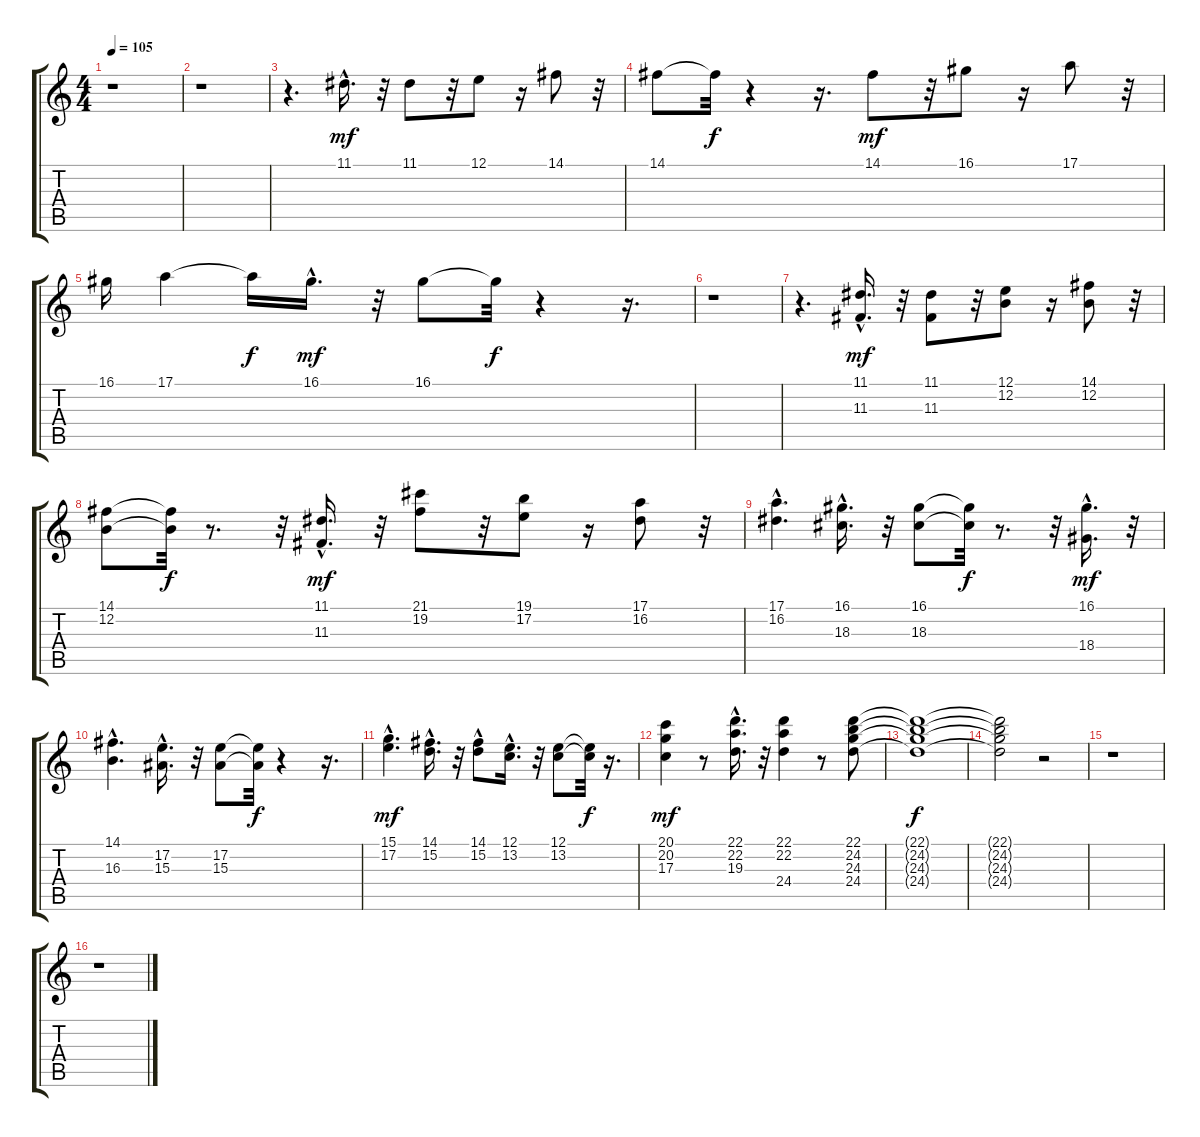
\track "" {instrument synthvoice}
\staff {score tabs}
\tuning (E4 B3 G3 D3 A2 E2) {hide}
\ts (4 4)
\tempo 105
\clef g2
\ks c
r.1{dy mf} |
r.1 |
r.4{d} 11.1{hac}.16{d} r.32 11.1.8 r.32 12.1.8 r.16 14.1.8 r.32 |
14.1.8 14.1{t}.32{dy f} r.4 r.16{d} 14.1.8{dy mf} r.32 16.1.8 r.16 17.1.8 r.32 |
16.1.16 17.1.4 17.1{t}.16{dy f} 16.1{hac}.16{d dy mf} r.32 16.1.8 16.1{t}.32{dy f} r.4 r.16{d} |
r.1 |
r.4{d} (11.1{hac} 11.3{hac}).16{d dy mf} r.32 (11.1 11.3).8 r.32 (12.1 12.2).8 r.16 (14.1 12.2).8 r.32 |
(14.1 12.2).8 (14.1{t} 12.2{t}).32{dy f} r.8{d} r.32 (11.1{hac} 11.3{hac}).16{d dy mf} r.32 (21.1 19.2).8 r.32 (19.1 17.2).8 r.16 (17.1 16.2).8 r.32 |
(17.1{hac} 16.2).4{d} (16.1{hac} 18.3{hac}).16{d} r.32 (16.1 18.3).8 (16.1{t} 18.3{t}).32{dy f} r.8{d} r.32 (16.1{hac} 18.4{hac}).16{d dy mf} r.32 |
(14.1{hac} 16.3).4{d} (17.2{hac} 15.3{hac}).16{d} r.32 (17.2 15.3).8 (17.2{t} 15.3{t}).32{dy f} r.4 r.16{d} |
(15.1{hac} 17.2).4{d dy mf} (14.1{hac} 15.2{hac}).16{d} r.32 (14.1 15.2{hac}).8 (12.1{hac} 13.2{hac}).16{d} r.32 (12.1 13.2).8 (12.1{t} 13.2{t}).32{dy f} r.16{d} |
(20.1 20.2 17.3).4{dy mf} r.8 (22.1{hac} 22.2{hac} 19.3{hac}).16{d} r.32 (22.1 22.2 24.4).4 r.8 (22.1 24.2 24.3 24.4).8 |
(22.1{t} 24.2{t} 24.3{t} 24.4{t}).1{dy f} |
(22.1{t} 24.2{t} 24.3{t} 24.4{t}).2 r.2 |
r.1 |
r.1
